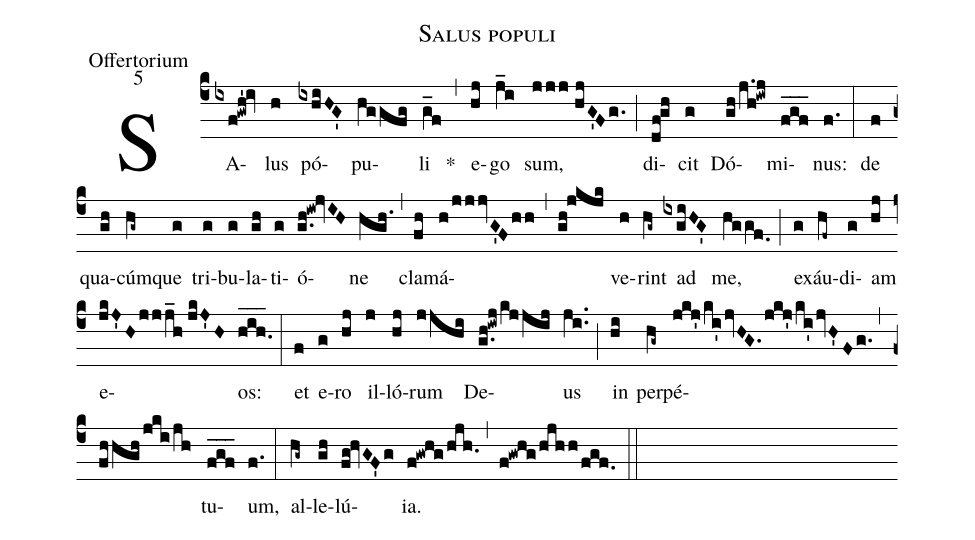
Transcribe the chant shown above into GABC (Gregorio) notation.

name: Salus populi;
office-part: Offertorium;
mode: 5;
%%
(c4) SA(ixf!gwh'!iv)lus(h) pó(ixhiHG')pu(hggfg)li(g_f) *(,)
e(hj)go(j_i) sum,(jjj//hjG'Fg.) (;) di(df!gh)cit(g) Dó(gh/j.h!iwj)mi(f_g_f_)nus:(f.) (:)
de(f) qua(gh)cúm(hg~)que(g) tri(g)bu(g)la(gh)ti(g)ó(g.h!iw!jvIH)ne(hgh.) (,) cla(fh)má(h/jjjvG'Fhh)(,)(gh!jkjk)ve(h)rint(hg~) ad(ixgiHG') me,(hggf.0) (;) ex(g)áu(hf~)di(g)am(hj) e(jkJ'Hjjj_h//jkJ'H)os:(h_i_h._) (:)
et(f) e(g)ro(hj) il(j)ló(hj)rum(jjhi) De(g.h!iwj/kjjij)us(ji..) (;) in(hi) per(hg~)pé(jkj'/ki'jvHG.jkj'/ki'jvH'Fg.)(,)(fhhgh/jki/jh)tu(f_g_f_)um,(f.) (:)
al(hg~)le(gh)lú(fg!hvGF'g)ia.(f!gwhg/hjh.) (,) (f!gwhg/hjhh/fgf.) (::)
